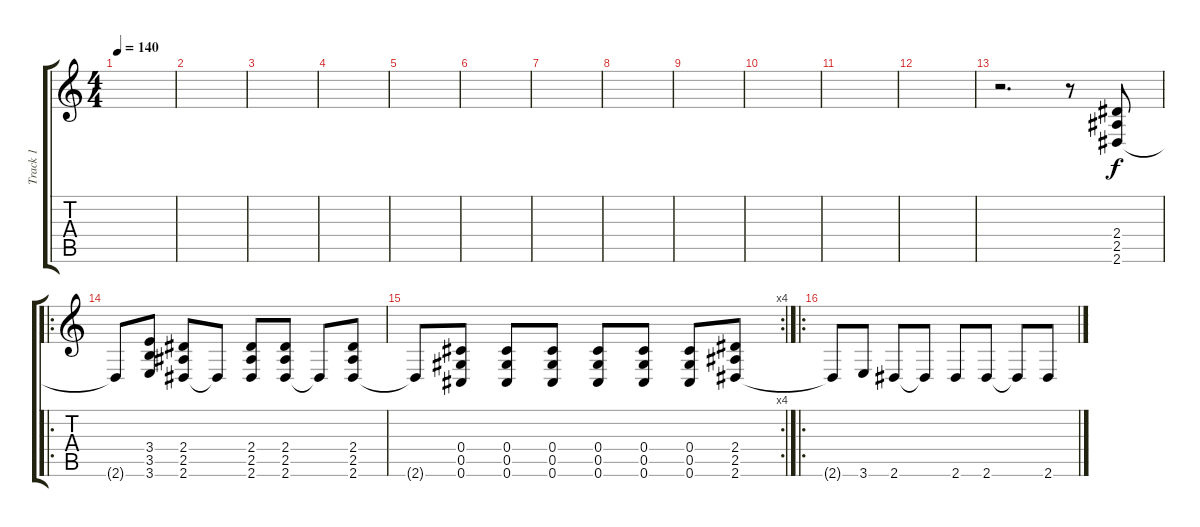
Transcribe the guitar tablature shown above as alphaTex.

\track ("Track 1" "Track 1") {instrument distortionguitar}
\staff {score tabs}
\tuning (Eb4 Bb3 Gb3 Db3 Ab2 Db2) {hide}
\ts (4 4)
\tempo 140
\clef g2
\ks c
|
|
|
|
|
|
|
|
|
|
|
|
r.2{d} r.8 (2.4 2.5 2.6).8 |
\ro
2.6{t}.8 (3.4 3.5 3.6).8 (2.4 2.5 2.6).8 2.6{t}.8 (2.4 2.5 2.6).8 (2.4 2.5 2.6).8 2.6{t}.8 (2.4 2.5 2.6).8 |
\rc 4
2.6{t}.8 (0.4 0.5 0.6).8 (0.4 0.5 0.6).8 (0.4 0.5 0.6).8 (0.4 0.5 0.6).8 (0.4 0.5 0.6).8 (0.4 0.5 0.6).8 (2.4 2.5 2.6).8 |
\ro
2.6{t}.8 3.6.8 2.6.8 2.6{t}.8 2.6.8 2.6.8 2.6{t}.8 2.6.8
